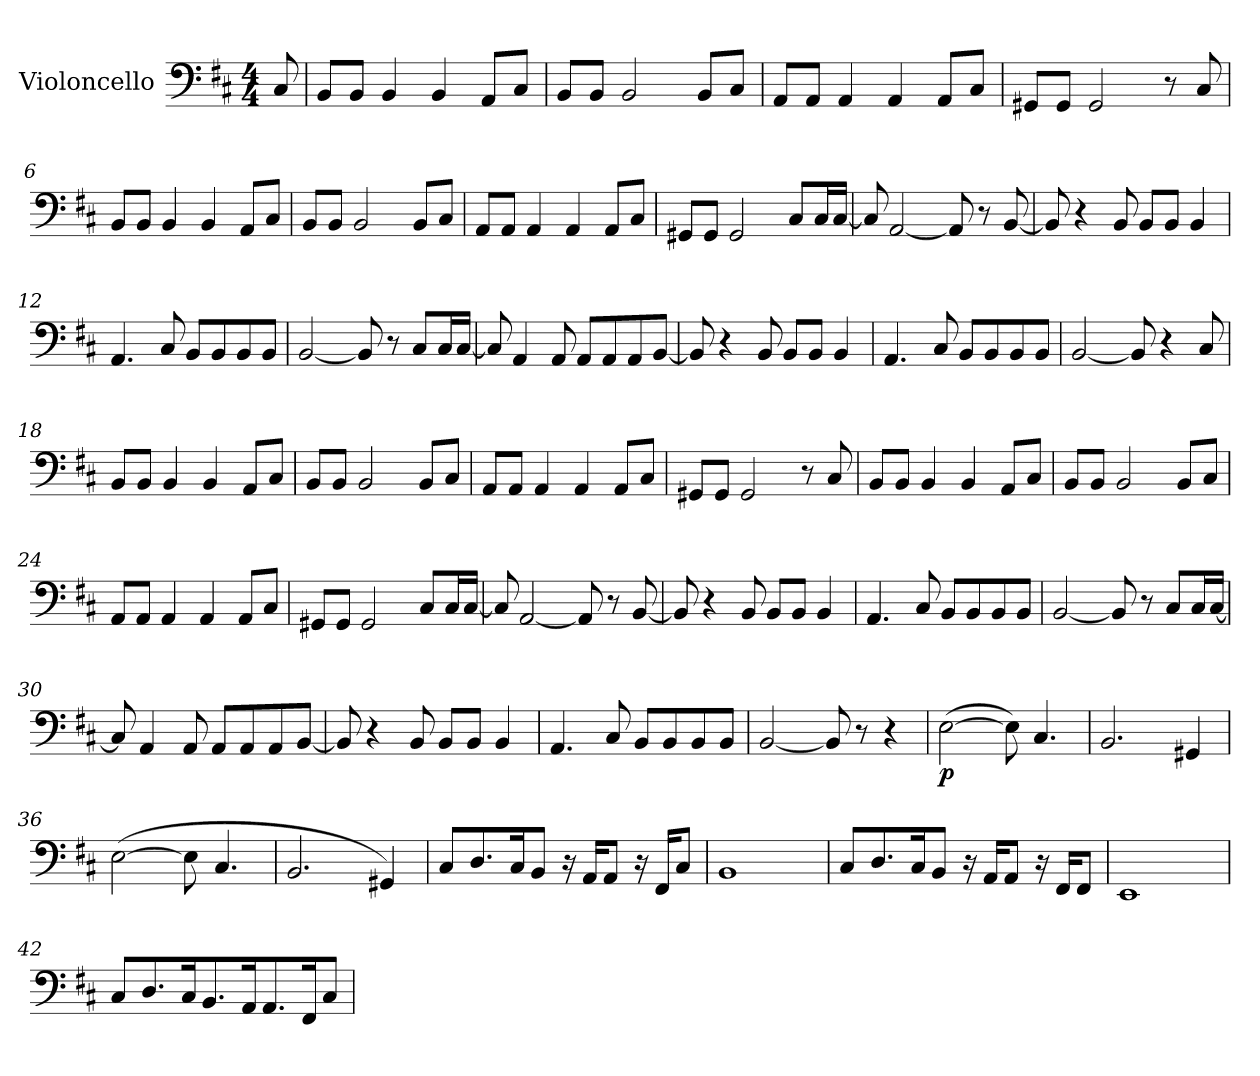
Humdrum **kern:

**kern	**dynam
*part1	*part1
*staff1	*staff1
*I"Violoncello	*
*I'Vc.	*
*clefF4	*
*k[f#c#]	*
*M4/4	*
*MM87	*
=1	=1
8C#/	.
=2	=2
8BB/L	.
8BB/J	.
4BB/	.
4BB/	.
8AA/L	.
8C#/J	.
=3	=3
8BB/L	.
8BB/J	.
2BB/	.
8BB/L	.
8C#/J	.
=4	=4
8AA/L	.
8AA/J	.
4AA/	.
4AA/	.
8AA/L	.
8C#/J	.
=5	=5
8GG#X/L	.
8GG#/J	.
2GG#/	.
8r	.
8C#/	.
=6	=6
8BB/L	.
8BB/J	.
4BB/	.
4BB/	.
8AA/L	.
8C#/J	.
=7	=7
8BB/L	.
8BB/J	.
2BB/	.
8BB/L	.
8C#/J	.
=8	=8
8AA/L	.
8AA/J	.
4AA/	.
4AA/	.
8AA/L	.
8C#/J	.
!!LO:LB:g=z
=9	=9
8GG#X/L	.
8GG#/J	.
2GG#/	.
8C#/L	.
16C#/L	.
[16C#/JJ	.
=10	=10
8C#/]	.
[2AA/	.
8AA/]	.
8r	.
[8BB/	.
=11	=11
8BB/]	.
4r	.
8BB/	.
8BB/L	.
8BB/J	.
4BB/	.
=12	=12
4.AA/	.
8C#/	.
8BB/L	.
8BB/	.
8BB/	.
8BB/J	.
=13	=13
[2BB/	.
8BB/]	.
8r	.
8C#/L	.
16C#/L	.
[16C#/JJ	.
=14	=14
8C#/]	.
4AA/	.
8AA/	.
8AA/L	.
8AA/	.
8AA/	.
[8BB/J	.
!!LO:LB:g=z
=15	=15
8BB/]	.
4r	.
8BB/	.
8BB/L	.
8BB/J	.
4BB/	.
=16	=16
4.AA/	.
8C#/	.
8BB/L	.
8BB/	.
8BB/	.
8BB/J	.
=17	=17
[2BB/	.
8BB/]	.
4r	.
8C#/	.
=18	=18
8BB/L	.
8BB/J	.
4BB/	.
4BB/	.
8AA/L	.
8C#/J	.
=19	=19
8BB/L	.
8BB/J	.
2BB/	.
8BB/L	.
8C#/J	.
=20	=20
8AA/L	.
8AA/J	.
4AA/	.
4AA/	.
8AA/L	.
8C#/J	.
=21	=21
8GG#X/L	.
8GG#/J	.
2GG#/	.
8r	.
8C#/	.
!!LO:LB:g=z
=22	=22
8BB/L	.
8BB/J	.
4BB/	.
4BB/	.
8AA/L	.
8C#/J	.
=23	=23
8BB/L	.
8BB/J	.
2BB/	.
8BB/L	.
8C#/J	.
=24	=24
8AA/L	.
8AA/J	.
4AA/	.
4AA/	.
8AA/L	.
8C#/J	.
=25	=25
8GG#X/L	.
8GG#/J	.
2GG#/	.
8C#/L	.
16C#/L	.
[16C#/JJ	.
=26	=26
8C#/]	.
[2AA/	.
8AA/]	.
8r	.
[8BB/	.
=27	=27
8BB/]	.
4r	.
8BB/	.
8BB/L	.
8BB/J	.
4BB/	.
=28	=28
4.AA/	.
8C#/	.
8BB/L	.
8BB/	.
8BB/	.
8BB/J	.
!!LO:LB:g=z
=29	=29
[2BB/	.
8BB/]	.
8r	.
8C#/L	.
16C#/L	.
[16C#/JJ	.
=30	=30
8C#/]	.
4AA/	.
8AA/	.
8AA/L	.
8AA/	.
8AA/	.
[8BB/J	.
=31	=31
8BB/]	.
4r	.
8BB/	.
8BB/L	.
8BB/J	.
4BB/	.
=32	=32
4.AA/	.
8C#/	.
8BB/L	.
8BB/	.
8BB/	.
8BB/J	.
=33	=33
[2BB/	.
8BB/]	.
8r	.
4r	.
=34	=34
!	!LO:DY:b
(<[2E\	p
8E\])	.
4.C#/	.
=35	=35
2.BB/	.
4GG#X/	.
=36	=36
(>[2E\	.
8E\]	.
4.C#/	.
!!LO:LB:g=z
=37	=37
2.BB/	.
4GG#X/)	.
=38	=38
8C#/L	.
8.D/	.
16C#/K	.
8BB/J	.
16r	.
16AA/KL	.
8AA/J	.
16r	.
16FF#/KL	.
8C#/J	.
=39	=39
1BB	.
=40	=40
8C#/L	.
8.D/	.
16C#/K	.
8BB/J	.
16r	.
16AA/KL	.
8AA/J	.
16r	.
16FF#/KL	.
8FF#/J	.
=41	=41
1EE	.
=42	=42
8C#/L	.
8.D/	.
16C#/K	.
8.BB/	.
16AA/K	.
8.AA/	.
16FF#/K	.
8C#/J	.
=	=
*-	*-
